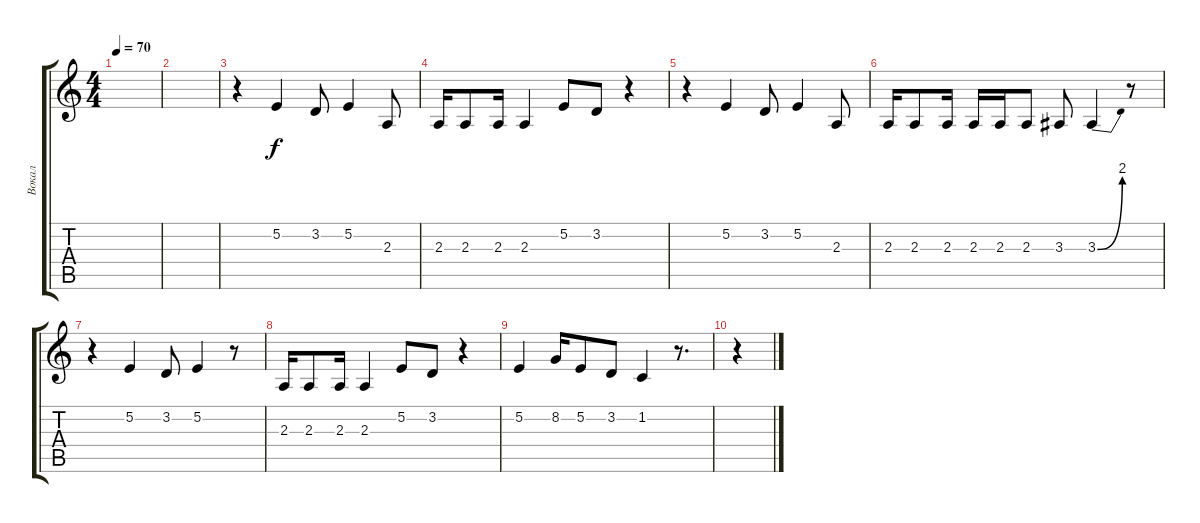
\track ("Вокал" "Вокал") {instrument flute}
\staff {score tabs}
\tuning (E4 B3 G3 D3 A2 E2) {hide}
\ts (4 4)
\tempo 70
\clef g2
\ks c
|
|
r.4 5.2.4 3.2.8 5.2.4 2.3.8 |
2.3.16 2.3.8 2.3.16 2.3.4 5.2.8 3.2.8 r.4 |
r.4 5.2.4 3.2.8 5.2.4 2.3.8 |
2.3.16 2.3.8 2.3.16 2.3.16 2.3.16 2.3.8 3.3.8 3.3{be (bend 0 0 60 8)}.4 r.8 |
r.4 5.2.4 3.2.8 5.2.4 r.8 |
2.3.16 2.3.8 2.3.16 2.3.4 5.2.8 3.2.8 r.4 |
5.2.4 8.2.16 5.2.8 3.2.8 1.2.4 r.8{d} |
r.4
